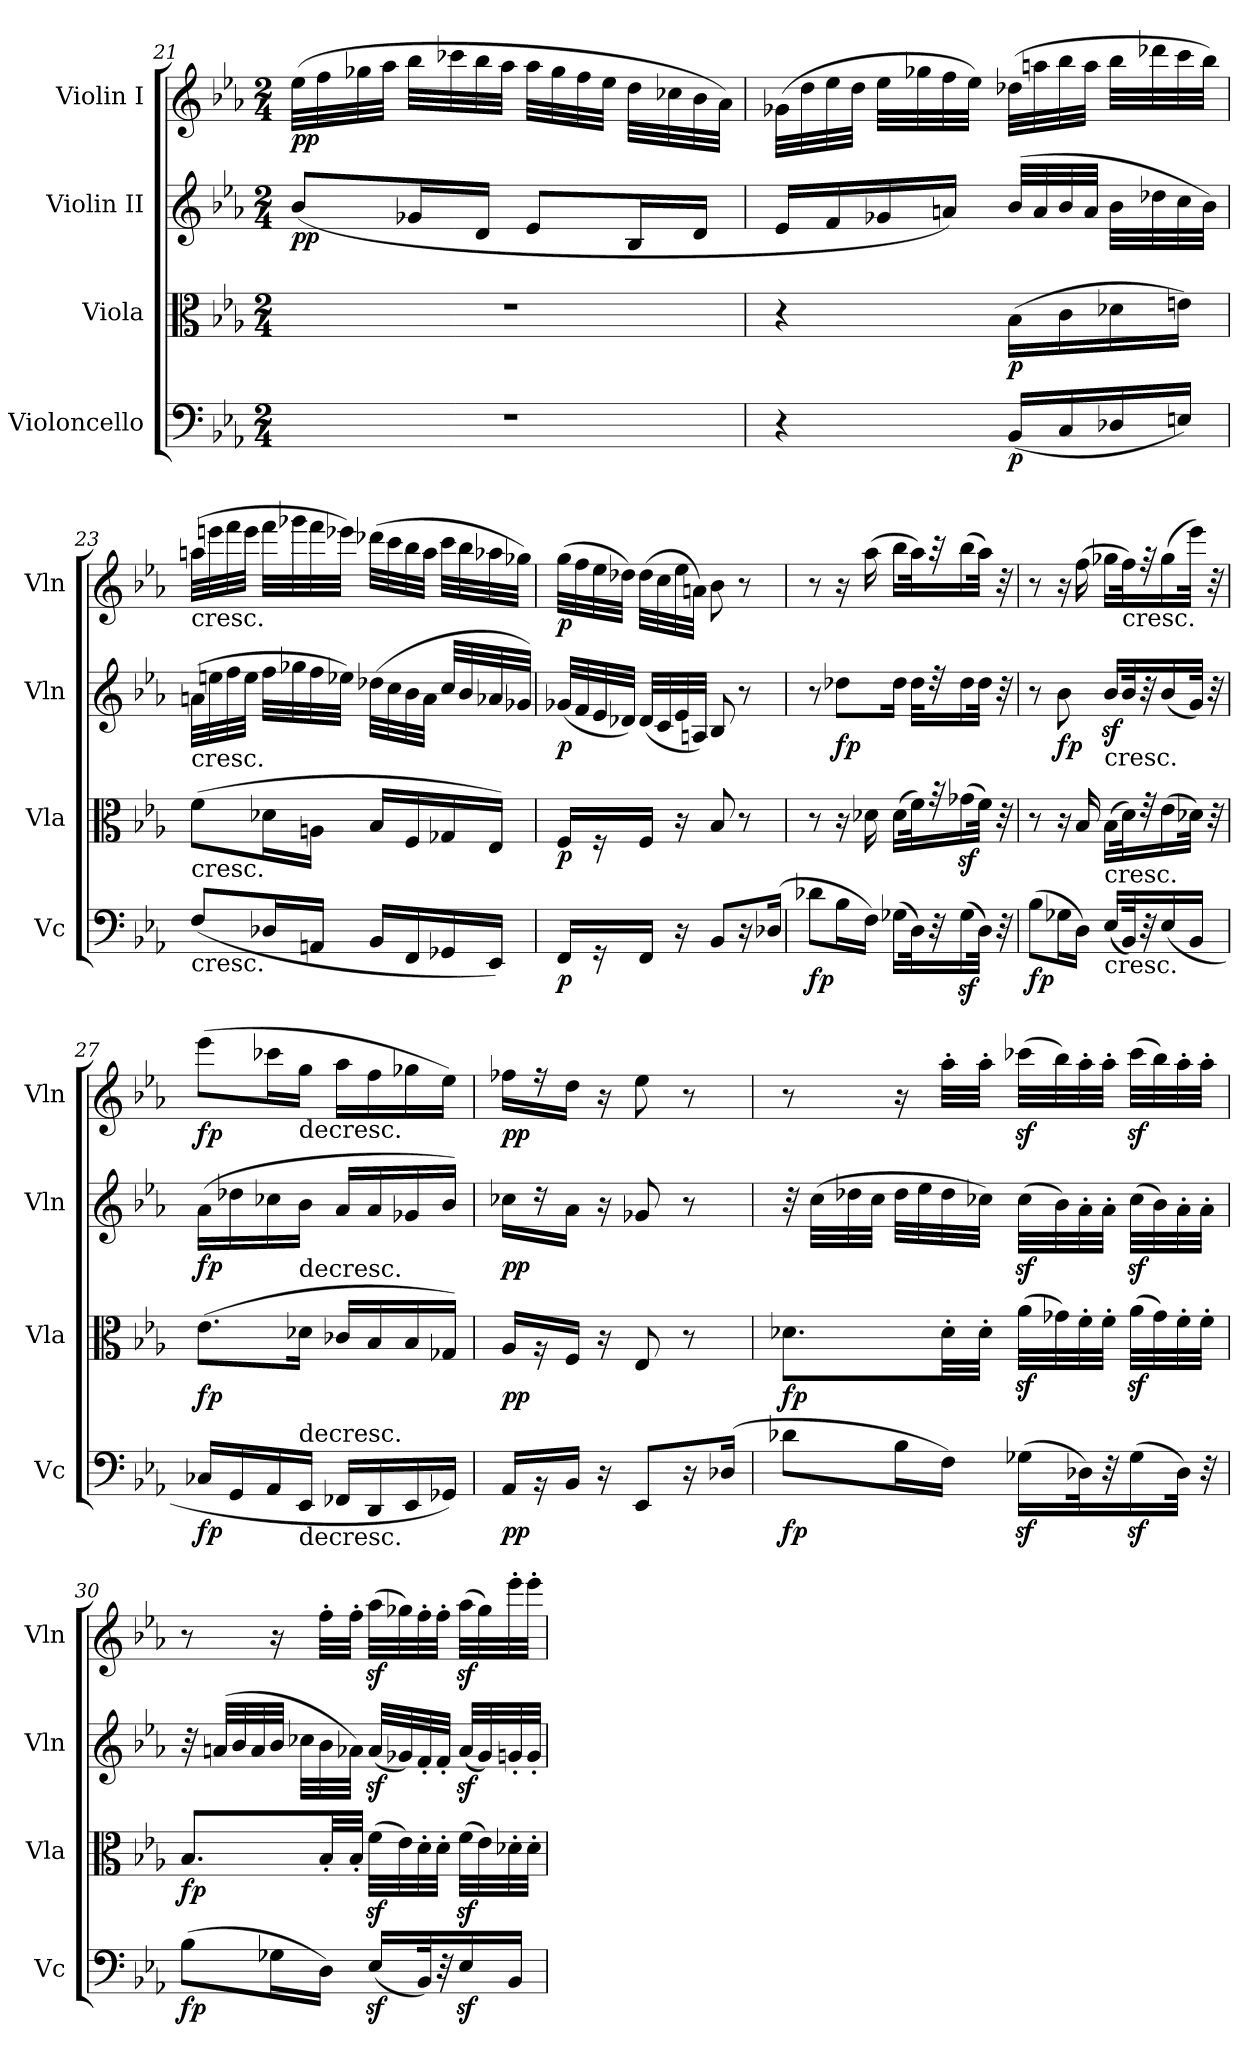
**kern	**dynam	**kern	**dynam	**kern	**dynam	**kern	**dynam
*part4	*part4	*part3	*part3	*part2	*part2	*part1	*part1
*staff4	*staff4	*staff3	*staff3	*staff2	*staff2	*staff1	*staff1
*I"Violoncello	*	*I"Viola	*	*I"Violin II	*	*I"Violin I	*
*I'Vc	*	*I'Vla	*	*I'Vln	*	*I'Vln	*
*clefF4	*	*clefC3	*	*clefG2	*	*clefG2	*
*k[b-e-a-]	*	*k[b-e-a-]	*	*k[b-e-a-]	*	*k[b-e-a-]	*
*E-:	*	*E-:	*	*E-:	*	*E-:	*
*M2/4	*	*M2/4	*	*M2/4	*	*M2/4	*
=21	=21	=21	=21	=21	=21	=21	=21
2r	.	2r	.	(8b-L	pp	(32ee-LLL	pp
.	.	.	.	.	.	32ff	.
.	.	.	.	.	.	32gg-X	.
.	.	.	.	.	.	32aa-JJJ	.
.	.	.	.	16g-XL	.	32bb-LLL	.
.	.	.	.	.	.	32ccc-X	.
.	.	.	.	16dJJ	.	32bb-	.
.	.	.	.	.	.	32aa-JJJ	.
.	.	.	.	8e-L	.	32aa-LLL	.
.	.	.	.	.	.	32gg-	.
.	.	.	.	.	.	32ff	.
.	.	.	.	.	.	32ee-JJJ	.
.	.	.	.	16B-L	.	32ddLLL	.
.	.	.	.	.	.	32cc-X	.
.	.	.	.	16dJJ	.	32b-	.
.	.	.	.	.	.	32a-JJJ)	.
=22	=22	=22	=22	=22	=22	=22	=22
4r	.	4r	.	16e-LL	.	(32g-XLLL	.
.	.	.	.	.	.	32dd	.
.	.	.	.	16f	.	32ee-	.
.	.	.	.	.	.	32ddJJJ	.
.	.	.	.	16g-X	.	32ee-LLL	.
.	.	.	.	.	.	32gg-X	.
.	.	.	.	16anJJ)	.	32ff	.
.	.	.	.	.	.	32ee-JJJ)	.
(16BB-LL	p	(16B-LL	p	(32b-LLL	.	(32dd-XLLL	.
.	.	.	.	32a	.	32aan	.
16C	.	16c	.	32b-	.	32bb-	.
.	.	.	.	32aJJJ	.	32aaJJJ	.
16D-X	.	16d-X	.	32b-LLL	.	32bb-LLL	.
.	.	.	.	32dd-X	.	32ddd-X	.
16EnJJ)	.	16enJJ)	.	32cc	.	32ccc	.
.	.	.	.	32b-JJJ)	.	32bb-JJJ)	.
=23	=23	=23	=23	=23	=23	=23	=23
!	!	!	!	!	!	!LO:TX:b:t=cresc.	!
!	!	!	!	!LO:TX:b:t=cresc.	!	!	!
!	!	!LO:TX:b:t=cresc.	!	!	!	!	!
!LO:TX:b:t=cresc.	!	!	!	!	!	!	!
(8FL	.	(8fL	.	(32anLLL	.	(32aanLLL	.
.	.	.	.	32een	.	32eeen	.
.	.	.	.	32ff	.	32fff	.
.	.	.	.	32eeJJJ	.	32eeeJJJ	.
16D-XL	.	16d-XL	.	32ffLLL	.	32fffLLL	.
.	.	.	.	32gg-X	.	32ggg-X	.
16AAnJJ	.	16AnJJ	.	32ff	.	32fff	.
.	.	.	.	32ee-XJJJ)	.	32eee-XJJJ)	.
16BB-LL	.	16B-LL	.	(32dd-XLLL	.	(32ddd-XLLL	.
.	.	.	.	32cc	.	32ccc	.
16FF	.	16F	.	32b-	.	32bb-	.
.	.	.	.	32aJJJ	.	32aaJJJ	.
16GG-X	.	16G-X	.	32ccLLL	.	32cccLLL	.
.	.	.	.	32b-	.	32bb-	.
16EE-JJ)	.	16E-JJ)	.	32a-X	.	32aa-X	.
.	.	.	.	32g-XJJJ)	.	32gg-XJJJ)	.
=24	=24	=24	=24	=24	=24	=24	=24
16FFLL	p	16FLL	p	(32g-XLLL	p	(32ggLLL	p
.	.	.	.	32f	.	32ff	.
16r	.	16r	.	32e-	.	32ee-	.
.	.	.	.	32d-XJJJ)	.	32dd-XJJJ)	.
16FFJJ	.	16FJJ	.	(32d-LLL	.	(32dd-LLL	.
.	.	.	.	32c	.	32cc	.
16r	.	16r	.	32e-	.	32ee-	.
.	.	.	.	32AnJJJ)	.	32anJJJ)	.
8BB-L	.	8B-	.	8B-	.	8b-	.
16r	.	8r	.	8r	.	8r	.
(16D-XJk	.	.	.	.	.	.	.
=25	=25	=25	=25	=25	=25	=25	=25
8d-XL	fp	8r	.	8r	.	8r	.
16B-L	.	16r	.	8dd-XL	fp	16r	.
16FJJ)	.	16d-X	.	.	.	(16aa-	.
(16G-XLL	.	(16d-LL	.	16dd-Jk	.	16bb-LL	.
32DK)	.	32fK)	.	32dd-KLL	.	32aa-K)	.
32r	.	32r	.	32r	.	32r	.
(16G-z	.	(16g-Xz	.	16dd-	.	(16bb-	.
32DJJk)	.	32fJJk)	.	32dd-JJk	.	32aa-JJk)	.
32r	.	32r	.	32r	.	32r	.
=26	=26	=26	=26	=26	=26	=26	=26
(8B-L	fp	8r	.	8r	.	8r	.
16G-XL	.	16r	.	8b-	fp	16r	.
16DJJ)	.	16B-	.	.	.	(16ff	.
!	!	!	!	!LO:TX:b:t=cresc.	!	!	!
!	!	!LO:TX:b:t=cresc.	!	!	!	!	!
!LO:TX:b:t=cresc.	!	!	!	!	!	!	!
(16E-LL	.	(16B-LL	.	16b-z>LL	.	16gg-XLL	.
!	!	!	!	!	!	!LO:TX:b:t=cresc.	!
32BB-K)	.	32dK)	.	32b-K	.	32ffK)	.
32r	.	32r	.	32r	.	32r	.
(16E-	.	(16e-	.	(16b-	.	(16gg-	.
16BB-JJ	.	32d-XJJk)	.	32gJJk)	.	32eee-JJk)	.
.	.	32r	.	32r	.	32r	.
=27	=27	=27	=27	=27	=27	=27	=27
16C-XLL	fp	(8.e-L	fp	(16a-LL	fp	(8eee-L	fp
16GG	.	.	.	16dd-X	.	.	.
16AA-	.	.	.	16cc-X	.	16ccc-XL	.
!	!	!	!	!	!	!LO:TX:b:t=decresc.	!
!	!	!LO:TX:a:t=decresc.	!	!	!	!	!
!LO:TX:a:t=decresc.	!	!	!	!	!	!	!
!LO:TX:b:t=decresc.	!	!	!	!	!	!	!
16EE-JJ	.	16d-XJk	.	16b-JJ	.	16ggJJ	.
16FF-XLL	.	16c-XLL	.	16a-LL	.	16aa-LL	.
16DD	.	16B-	.	16a-	.	16ff	.
16EE-	.	16B-	.	16g-X	.	16gg-X	.
16GG-XJJ)	.	16G-XJJ)	.	16b-JJ)	.	16ee-JJ)	.
=28	=28	=28	=28	=28	=28	=28	=28
16AA-LL	pp	16A-LL	pp	16cc-XLL	pp	16ff-XLL	pp
16r	.	16r	.	16r	.	16r	.
16BB-JJ	.	16FJJ	.	16a-JJ	.	16ddJJ	.
16r	.	16r	.	16r	.	16r	.
8EE-L	.	8E-	.	8g-X	.	8ee-	.
16r	.	8r	.	8r	.	8r	.
(16D-XJk	.	.	.	.	.	.	.
=29	=29	=29	=29	=29	=29	=29	=29
8d-XL	fp	8.d-XL	fp	32r	.	8r	.
.	.	.	.	(32ccLLL	.	.	.
.	.	.	.	32dd-X	.	.	.
.	.	.	.	32ccJJJ	.	.	.
16B-L	.	.	.	32dd-LLL	.	16r	.
.	.	.	.	32ee-	.	.	.
16FJJ)	.	32d-'LL	.	32dd-	.	32aa-'LLL	.
.	.	32d-'JJJ	.	32cc-XJJJ)	.	32aa-'JJJ	.
(16G-XzLL	.	(32a-zLLL	.	(32cc-zLLL	.	(32ccc-XzLLL	.
.	.	32g-X)	.	32b-)	.	32bb-)	.
32D-XK)	.	32f'	.	32a-'	.	32aa-'	.
32r	.	32f'JJJ	.	32a-'JJJ	.	32aa-'JJJ	.
(16G-z	.	(32a-zLLL	.	(32cc-zLLL	.	(32ccc-zLLL	.
.	.	32g-)	.	32b-)	.	32bb-)	.
32D-JJk)	.	32f'	.	32a-'	.	32aa-'	.
32r	.	32f'JJJ	.	32a-'JJJ	.	32aa-'JJJ	.
=30	=30	=30	=30	=30	=30	=30	=30
(8B-L	fp	8.B-L	fp	32r	.	8r	.
.	.	.	.	(32anLLL	.	.	.
.	.	.	.	32b-	.	.	.
.	.	.	.	32a	.	.	.
16G-XL	.	.	.	32b-JJJ	.	16r	.
.	.	.	.	32cc-XLLL	.	.	.
16DJJ)	.	32B-'LL	.	32b-	.	32ff'LLL	.
.	.	32B-'JJJ	.	32a-XJJJ)	.	32ff'JJJ	.
(16E-zLL	.	(32fzLLL	.	(32a-zLLL	.	(32aa-zLLL	.
.	.	32e-)	.	32g-X)	.	32gg-X)	.
32BB-K)	.	32d'	.	32f'	.	32ff'	.
32r	.	32d'JJJ	.	32f'JJJ	.	32ff'JJJ	.
16E-z	.	(32fzLLL	.	(32a-zLLL	.	(32aa-zLLL	.
.	.	32e-)	.	32g-)	.	32gg-)	.
16BB-JJ	.	32d-X'	.	32gn'	.	32eee-'	.
.	.	32d-'JJJ	.	32g'JJJ	.	32eee-'JJJ	.
=	=	=	=	=	=	=	=
*-	*-	*-	*-	*-	*-	*-	*-
